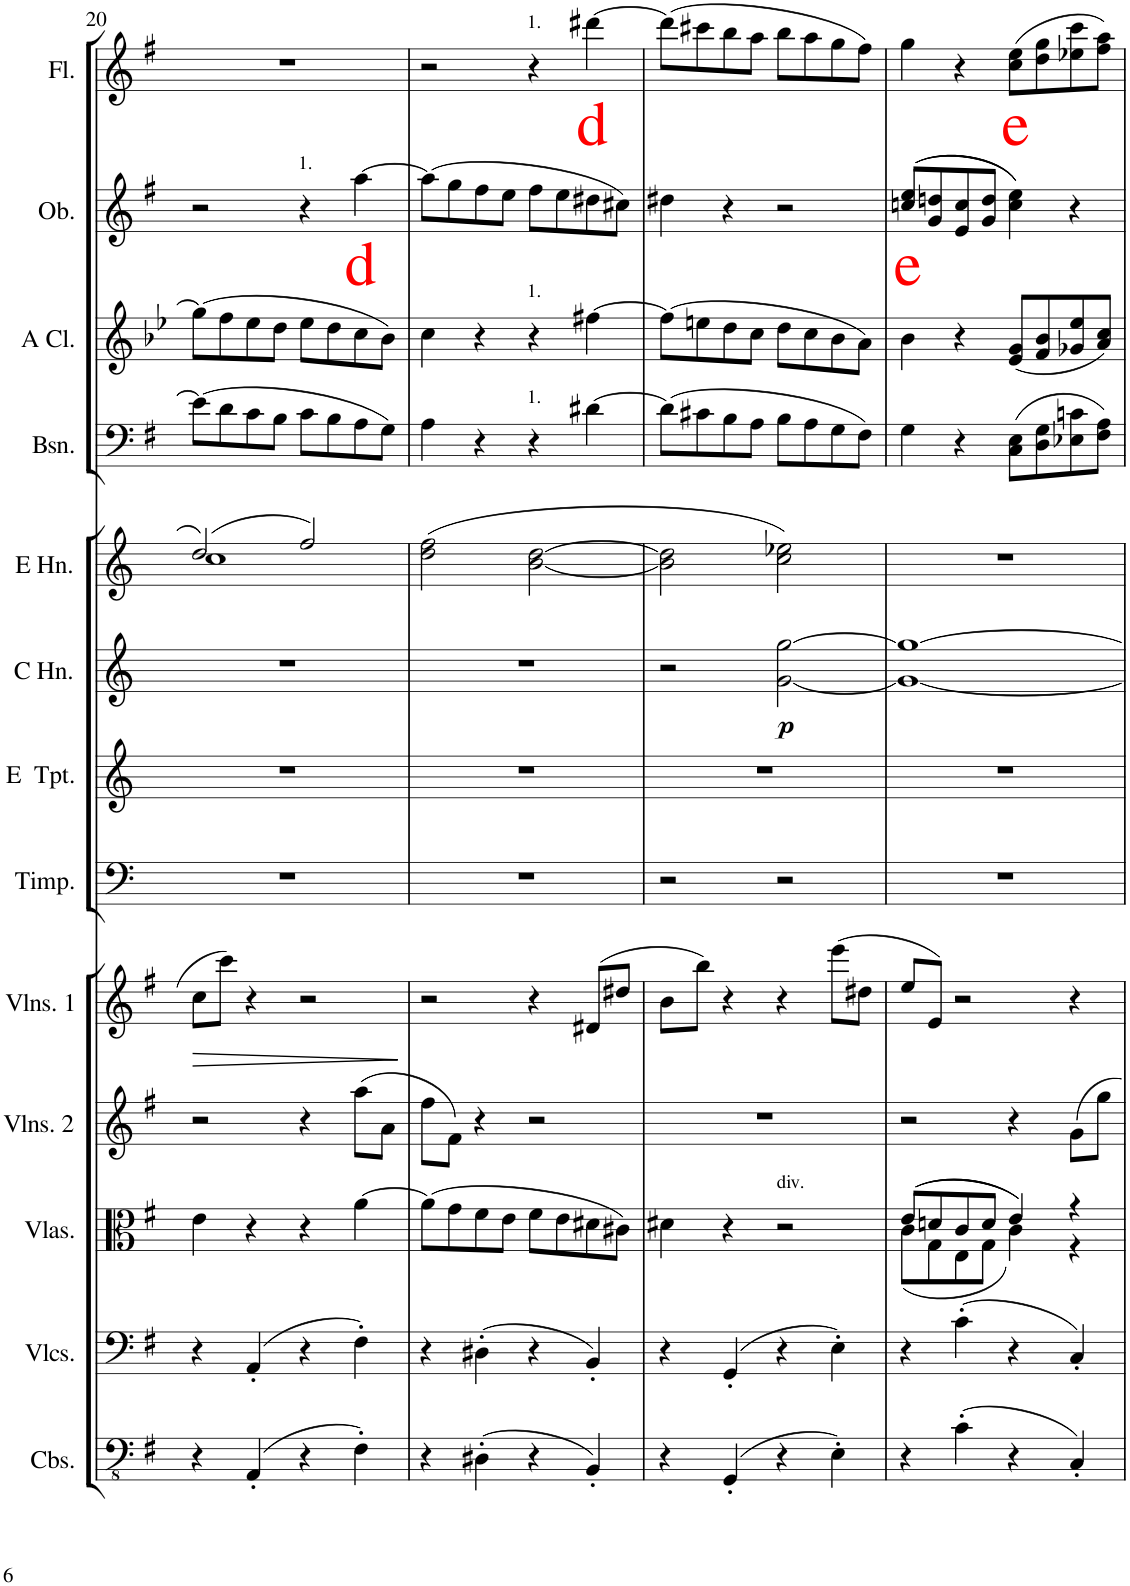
**kern	**kern	**kern	**kern	**kern	**kern	**kern	**kern	**dynam	**kern	**kern	**kern	**kern	**text	**kern	**text
*part13	*part12	*part11	*part10	*part9	*part8	*part7	*part6	*part6	*part5	*part4	*part3	*part2	*part2	*part1	*part1
*staff13	*staff12	*staff11	*staff10	*staff9	*staff8	*staff7	*staff6	*staff6	*staff5	*staff4	*staff3	*staff2	*staff2	*staff1	*staff1
*I"Contrabasses	*I"Violoncellos	*I"Violas	*I"Violins 2	*I"Violins 1	*I"Timpani in B and E	*I"Trumpet 1 2 in E	*I"Horn 3 4  in C	*	*I"Horn 1 2 in E	*I"Bassoon 1 2	*I"A Clarinet 1 2	*I"Oboe 1 2	*	*I"Flute 1 2	*
*I'Cbs.	*I'Vlcs.	*I'Vlas.	*I'Vlns. 2	*I'Vlns. 1	*I'Timp.	*	*	*	*	*I'Bsn.	*I'A Cl.	*I'Ob.	*	*I'Fl.	*
!!LO:PB:g=z
*clefFv4	*clefF4	*clefC3	*clefG2	*clefG2	*clefF4	*clefG2	*clefG2	*	*clefG2	*clefF4	*clefG2	*clefG2	*	*clefG2	*
*	*	*	*	*	*	*Trd-2c-4	*Trd7c12	*	*Trd5c8	*	*Trd2c3	*	*	*	*
*k[f#]	*k[f#]	*k[f#]	*k[f#]	*k[f#]	*k[]	*k[]	*k[]	*	*k[]	*k[f#]	*k[b-e-]	*k[f#]	*	*k[f#]	*
*M2/2	*M2/2	*M2/2	*M2/2	*M2/2	*M2/2	*M2/2	*M2/2	*	*M2/2	*M2/2	*M2/2	*M2/2	*	*M2/2	*
*met(c|)	*met(c|)	*met(c|)	*met(c|)	*met(c|)	*met(c|)	*met(c|)	*met(c|)	*	*met(c|)	*met(c|)	*met(c|)	*met(c|)	*	*met(c|)	*
=20	=20	=20	=20	=20	=20	=20	=20	=20	=20	=20	=20	=20	=20	=20	=20
*	*	*	*	*	*	*	*	*	*^	*	*	*	*	*	*
4r	4r	4e\	2r	8cc\L	1r	1r	1r	.	(2dd/	1cc	(8e\L]	(8gg\L]	2r	.	1r	.
.	.	.	.	8ccc\J	.	.	.	.	.	.	8d\	8ff\	.	.	.	.
(4AAA'/	(4AA'/	4r	.	4r	.	.	.	.	.	.	8c\	8ee-\	.	.	.	.
.	.	.	.	.	.	.	.	.	.	.	8B\J	8dd\J	.	.	.	.
!	!	!	!	!	!	!	!	!	!	!	!	!	!LO:TX:a:t=1.	!	!	!
4r	4r	4r	4r	2r	.	.	.	.	2ff/)	.	8c\L	8ee-\L	4r	.	.	.
.	.	.	.	.	.	.	.	.	.	.	8B\	8dd\	.	.	.	.
!	!	!	!	!	!	!	!	!	!	!	!	!	!	!LO:LY:b:color=#FF0000	!	!
4FF#'\)	4F#'\)	[4a\	(8aa\L	.	.	.	.	.	.	.	8A\	8cc\	[4aa\	d	.	.
.	.	.	8a\J	.	.	.	.	.	.	.	8G\J)	8b-\J)	.	.	.	.
*	*	*	*	*	*	*	*	*	*v	*v	*	*	*	*	*	*
=21	=21	=21	=21	=21	=21	=21	=21	=21	=21	=21	=21	=21	=21	=21	=21
4r	4r	(8a\L]	8ff#\L	2r	1r	1r	1r	.	(2dd\ 2ff\	4A\	4cc\	(8aa\L]	.	2r	.
.	.	8g\	8f#\J)	.	.	.	.	.	.	.	.	8gg\	.	.	.
(4DD#X'\	(4D#X'\	8f#\	4r	.	.	.	.	.	.	4r	4r	8ff#\	.	.	.
.	.	8e\J	.	.	.	.	.	.	.	.	.	8ee\J	.	.	.
!	!	!	!	!	!	!	!	!	!	!	!	!	!	!LO:TX:a:t=1.	!
!	!	!	!	!	!	!	!	!	!	!	!LO:TX:a:t=1.	!	!	!	!
!	!	!	!	!	!	!	!	!	!	!LO:TX:a:t=1.	!	!	!	!	!
4r	4r	8f#\L	2r	4r	.	.	.	.	[2b\ [2dd\	4r	4r	8ff#\L	.	4r	.
.	.	8e\	.	.	.	.	.	.	.	.	.	8ee\	.	.	.
!	!	!	!	!	!	!	!	!	!	!	!	!	!	!	!LO:LY:b:color=#FF0000
4BBB'/)	4BB'/)	8d#X\	.	(8d#X/L	.	.	.	.	.	[4d#X\	[4ff#X\	8dd#X\	.	[4ddd#X\	d
.	.	8c#X\J)	.	8dd#X/J	.	.	.	.	.	.	.	8cc#X\J)	.	.	.
=22	=22	=22	=22	=22	=22	=22	=22	=22	=22	=22	=22	=22	=22	=22	=22
4r	4r	4d#X\	1r	8b\L	2r	1r	2r	.	2b\] 2dd\]	(8d#\L]	(8ff#\L]	4dd#X\	.	(8ddd#\L]	.
.	.	.	.	8bb\J)	.	.	.	.	.	8c#X\	8een\	.	.	8ccc#X\	.
(4GGG'/	(4GG'/	4r	.	4r	.	.	.	.	.	8B\	8dd\	4r	.	8bb\	.
.	.	.	.	.	.	.	.	.	.	8A\J	8cc\J	.	.	8aa\J	.
!	!	!LO:TX:a:t=div.	!	!	!	!	!	!	!	!	!	!	!	!	!
!	!	!	!	!	!	!	!	!LO:DY:b	!	!	!	!	!	!	!
4r	4r	2r	.	4r	2r	.	[2g\ [2gg\	p	2cc\ 2ee-X\)	8B\L	8dd\L	2r	.	8bb\L	.
.	.	.	.	.	.	.	.	.	.	8A\	8cc\	.	.	8aa\	.
4EE'\)	4E'\)	.	.	(8eee\L	.	.	.	.	.	8G\	8b-\	.	.	8gg\	.
.	.	.	.	8dd#X\J	.	.	.	.	.	8F#\J)	8a\J)	.	.	8ff#\J)	.
=23	=23	=23	=23	=23	=23	=23	=23	=23	=23	=23	=23	=23	=23	=23	=23
*	*	*^	*	*	*	*	*	*	*	*	*	*	*	*	*
!	!	!	!	!	!	!	!	!	!	!	!	!	!	!LO:LY:b:color=#FF0000	!	!
4r	4r	((8e/L	(8c\L	2r	8ee/L	1r	1r	1g_ 1gg_	.	1r	4G\	4b-\	((8ccn/ 8ee/L	e	4gg\	.
.	.	8dn/	8G\	.	8e/J)	.	.	.	.	.	.	.	8g/ 8ddn/	.	.	.
(4C'\	(4c'\	8c/	8E\	.	2r	.	.	.	.	.	4r	4r	8e/ 8cc/	.	4r	.
.	.	8d/J	8G\J	.	.	.	.	.	.	.	.	.	8g/ 8dd/J	.	.	.
!	!	!	!	!	!	!	!	!	!	!	!	!	!	!	!	!LO:LY:b:color=#FF0000
4r	4r	4e/))	4c\)	4r	.	.	.	.	.	.	(8C\ 8E\L	(8e-/ 8g/L	4cc\ 4ee\))	.	(8cc\ 8ee\L	e
.	.	.	.	.	.	.	.	.	.	.	8D\ 8G\	8f/ 8b-/	.	.	8dd\ 8gg\	.
4CC'/)	4C'/)	4r	4r	8g\L	4r	.	.	.	.	.	8E-X\ 8cn\	8g-X/ 8ee-/	4r	.	8ee-X\ 8ccc\	.
.	.	.	.	8gg\J	.	.	.	.	.	.	8F#\ 8A\J)	8a/ 8cc/J)	.	.	8ff#\ 8aa\J)	.
*	*	*v	*v	*	*	*	*	*	*	*	*	*	*	*	*	*
=	=	=	=	=	=	=	=	=	=	=	=	=	=	=	=
*-	*-	*-	*-	*-	*-	*-	*-	*-	*-	*-	*-	*-	*-	*-	*-
